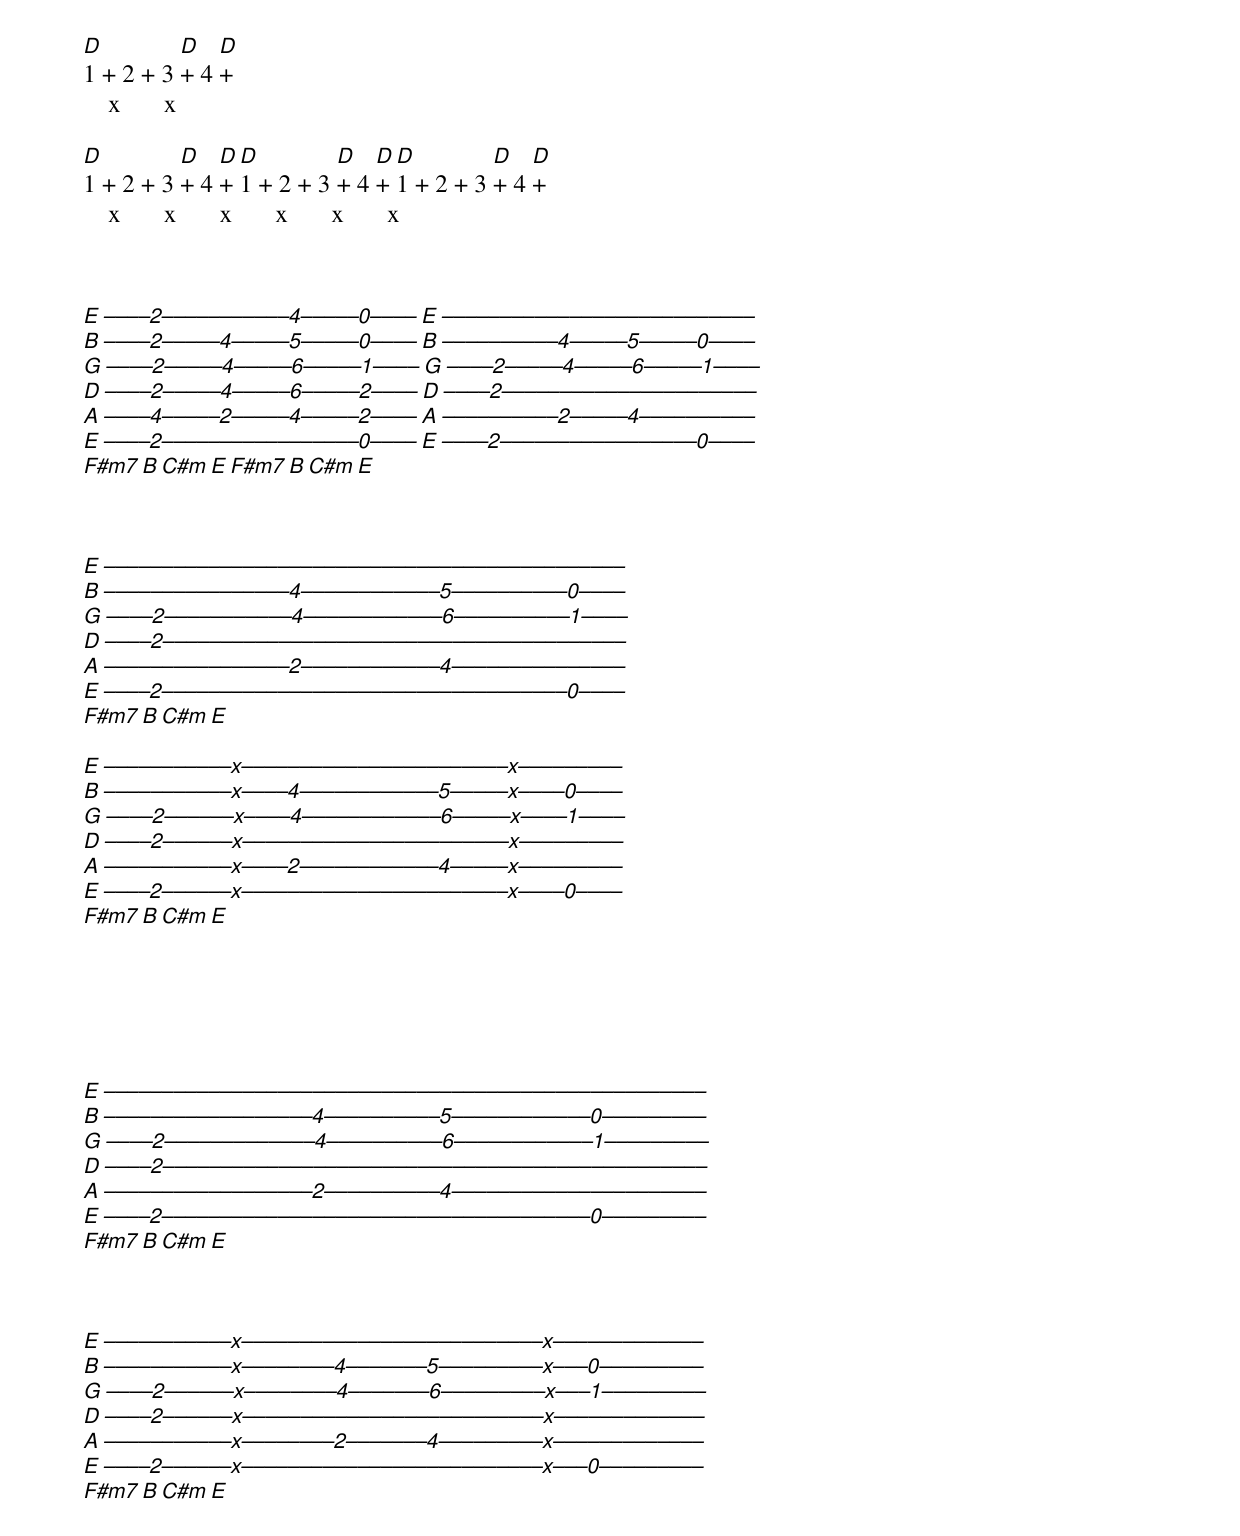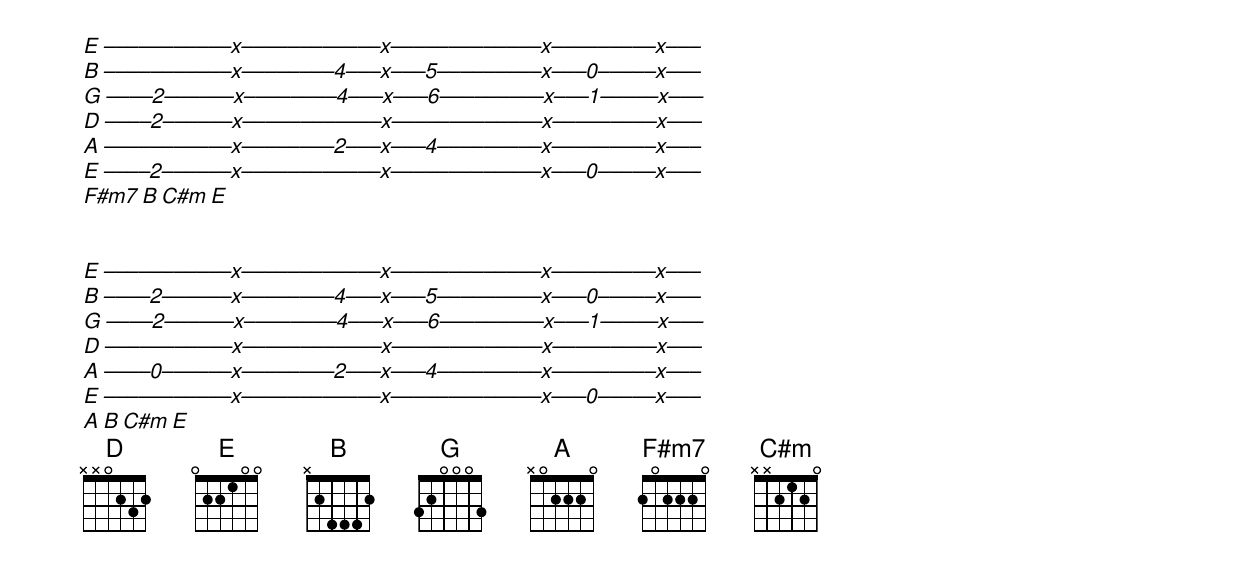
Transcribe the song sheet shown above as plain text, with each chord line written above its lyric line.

D         D   D
1 + 2 + 3 + 4 +
    x       x

D         D   D D         D   D D         D   D
1 + 2 + 3 + 4 + 1 + 2 + 3 + 4 + 1 + 2 + 3 + 4 +
    x       x       x       x       x       x



    E ––––2–––––––––––4–––––0––––     E –––––––––––––––––––––––––––
    B ––––2–––––4–––––5–––––0––––     B ––––––––––4–––––5–––––0––––
    G ––––2–––––4–––––6–––––1––––     G ––––2–––––4–––––6–––––1––––
    D ––––2–––––4–––––6–––––2––––     D ––––2––––––––––––––––––––––
    A ––––4–––––2–––––4–––––2––––     A ––––––––––2–––––4––––––––––
    E ––––2–––––––––––––––––0––––     E ––––2–––––––––––––––––0––––
         F#m7   B    C#m    E              F#m7   B    C#m    E



E –––––––––––––––––––––––––––––––––––––––––––––
B ––––––––––––––––4––––––––––––5––––––––––0––––
G ––––2–––––––––––4––––––––––––6––––––––––1––––
D ––––2––––––––––––––––––––––––––––––––––––––––
A ––––––––––––––––2––––––––––––4–––––––––––––––
E ––––2–––––––––––––––––––––––––––––––––––0––––
     F#m7         B           C#m         E

E –––––––––––x–––––––––––––––––––––––x–––––––––
B –––––––––––x––––4––––––––––––5–––––x––––0––––
G ––––2––––––x––––4––––––––––––6–––––x––––1––––
D ––––2––––––x–––––––––––––––––––––––x–––––––––
A –––––––––––x––––2––––––––––––4–––––x–––––––––
E ––––2––––––x–––––––––––––––––––––––x––––0––––
     F#m7         B           C#m         E






E ––––––––––––––––––––––––––––––––––––––––––––––––––––
B ––––––––––––––––––4––––––––––5––––––––––––0–––––––––
G ––––2–––––––––––––4––––––––––6––––––––––––1–––––––––
D ––––2–––––––––––––––––––––––––––––––––––––––––––––––
A ––––––––––––––––––2––––––––––4––––––––––––––––––––––
E ––––2–––––––––––––––––––––––––––––––––––––0–––––––––
     F#m7           B         C#m           E



E –––––––––––x––––––––––––––––––––––––––x–––––––––––––
B –––––––––––x––––––––4–––––––5–––––––––x–––0–––––––––
G ––––2––––––x––––––––4–––––––6–––––––––x–––1–––––––––
D ––––2––––––x––––––––––––––––––––––––––x–––––––––––––
A –––––––––––x––––––––2–––––––4–––––––––x–––––––––––––
E ––––2––––––x––––––––––––––––––––––––––x–––0–––––––––
     F#m7             B      C#m            E


E –––––––––––x––––––––––––x–––––––––––––x–––––––––x–––
B –––––––––––x––––––––4–––x–––5–––––––––x–––0–––––x–––
G ––––2––––––x––––––––4–––x–––6–––––––––x–––1–––––x–––
D ––––2––––––x––––––––––––x–––––––––––––x–––––––––x–––
A –––––––––––x––––––––2–––x–––4–––––––––x–––––––––x–––
E ––––2––––––x––––––––––––x–––––––––––––x–––0–––––x–––
     F#m7             B      C#m            E


E –––––––––––x––––––––––––x–––––––––––––x–––––––––x–––
B ––––2––––––x––––––––4–––x–––5–––––––––x–––0–––––x–––
G ––––2––––––x––––––––4–––x–––6–––––––––x–––1–––––x–––
D –––––––––––x––––––––––––x–––––––––––––x–––––––––x–––
A ––––0––––––x––––––––2–––x–––4–––––––––x–––––––––x–––
E –––––––––––x––––––––––––x–––––––––––––x–––0–––––x–––
      A               B      C#m            E
